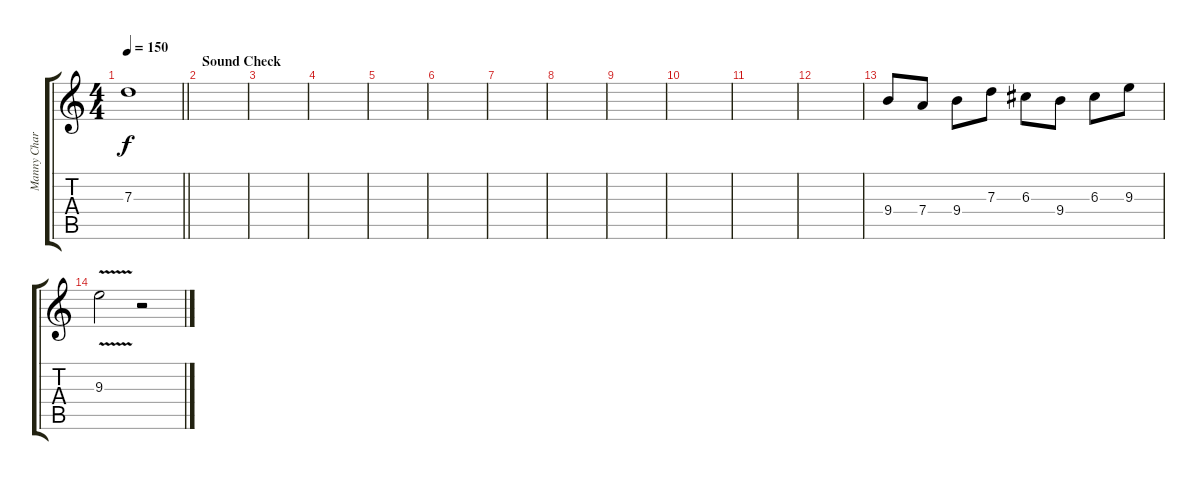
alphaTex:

\track ("Manny Charlton (solo guitar #2)" "Manny Char") {instrument overdrivenguitar}
\staff {score tabs}
\tuning (E4 B3 G3 D3 A2 E2) {hide}
\ts (4 4)
\tempo 150
\clef g2
\barLineRight lightlight
\ks c
7.3.1{dy f} |
\section ("" "Sound Check")
|
|
|
|
|
|
|
|
|
|
|
9.4.8 7.4.8 9.4.8 7.3.8 6.3.8 9.4.8 6.3.8 9.3.8 |
9.3{v}.2 r.2
